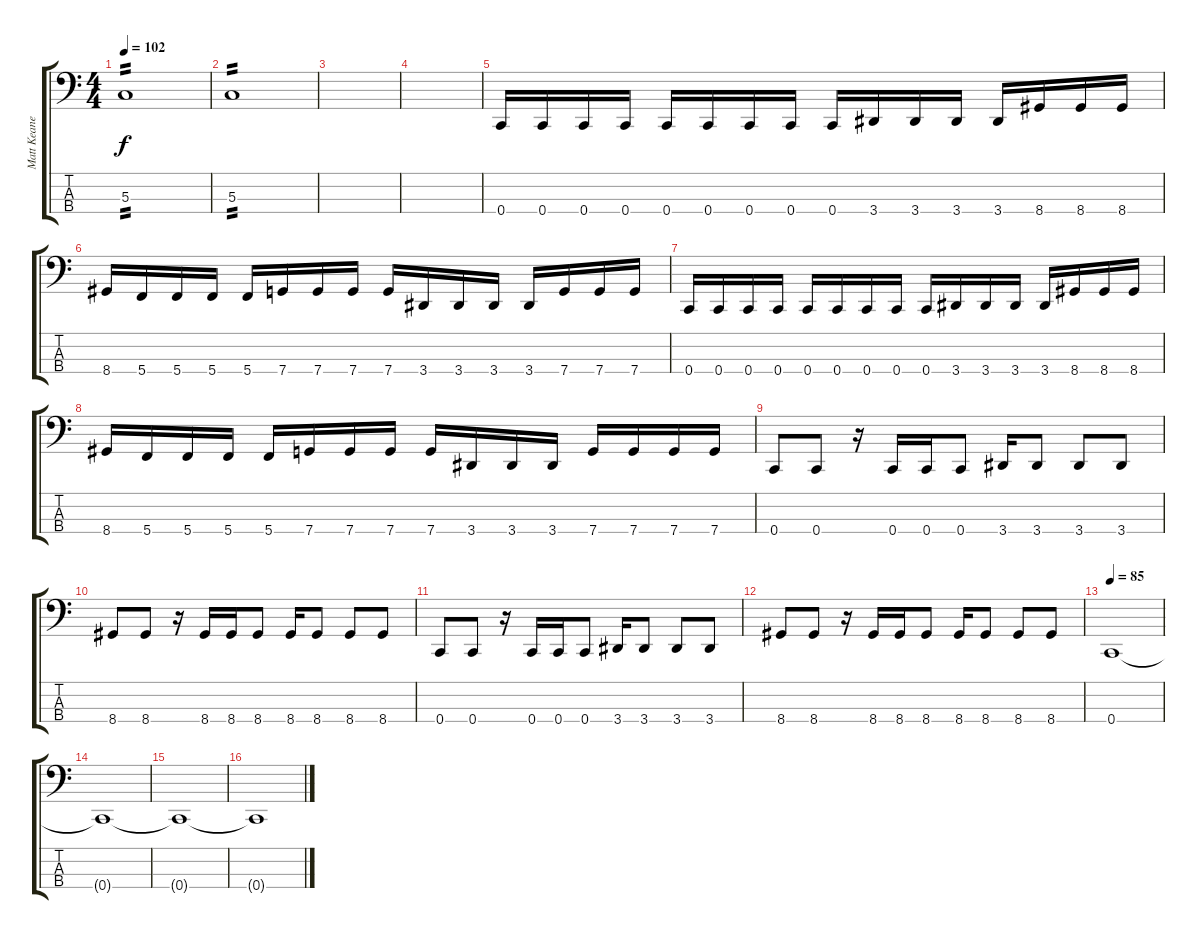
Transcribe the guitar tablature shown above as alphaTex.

\track ("Matt Keane" "Matt Keane") {instrument electricbassfinger}
\staff {score tabs}
\tuning (F2 C2 G1 C1) {hide}
\ts (4 4)
\tempo 102
\clef f4
\ks c
5.3.1{tp 2 dy f} |
5.3.1{tp 2} |
|
|
0.4.16 0.4.16 0.4.16 0.4.16 0.4.16 0.4.16 0.4.16 0.4.16 0.4.16 3.4.16 3.4.16 3.4.16 3.4.16 8.4.16 8.4.16 8.4.16 |
8.4.16 5.4.16 5.4.16 5.4.16 5.4.16 7.4.16 7.4.16 7.4.16 7.4.16 3.4.16 3.4.16 3.4.16 3.4.16 7.4.16 7.4.16 7.4.16 |
0.4.16 0.4.16 0.4.16 0.4.16 0.4.16 0.4.16 0.4.16 0.4.16 0.4.16 3.4.16 3.4.16 3.4.16 3.4.16 8.4.16 8.4.16 8.4.16 |
8.4.16 5.4.16 5.4.16 5.4.16 5.4.16 7.4.16 7.4.16 7.4.16 7.4.16 3.4.16 3.4.16 3.4.16 7.4.16 7.4.16 7.4.16 7.4.16 |
0.4.8 0.4.8 r.16 0.4.16 0.4.16 0.4.8 3.4.16 3.4.8 3.4.8 3.4.8 |
8.4.8 8.4.8 r.16 8.4.16 8.4.16 8.4.8 8.4.16 8.4.8 8.4.8 8.4.8 |
0.4.8 0.4.8 r.16 0.4.16 0.4.16 0.4.8 3.4.16 3.4.8 3.4.8 3.4.8 |
8.4.8 8.4.8 r.16 8.4.16 8.4.16 8.4.8 8.4.16 8.4.8 8.4.8 8.4.8 |
\tempo 85
0.4.1 |
0.4{t}.1 |
0.4{t}.1 |
0.4{t}.1
